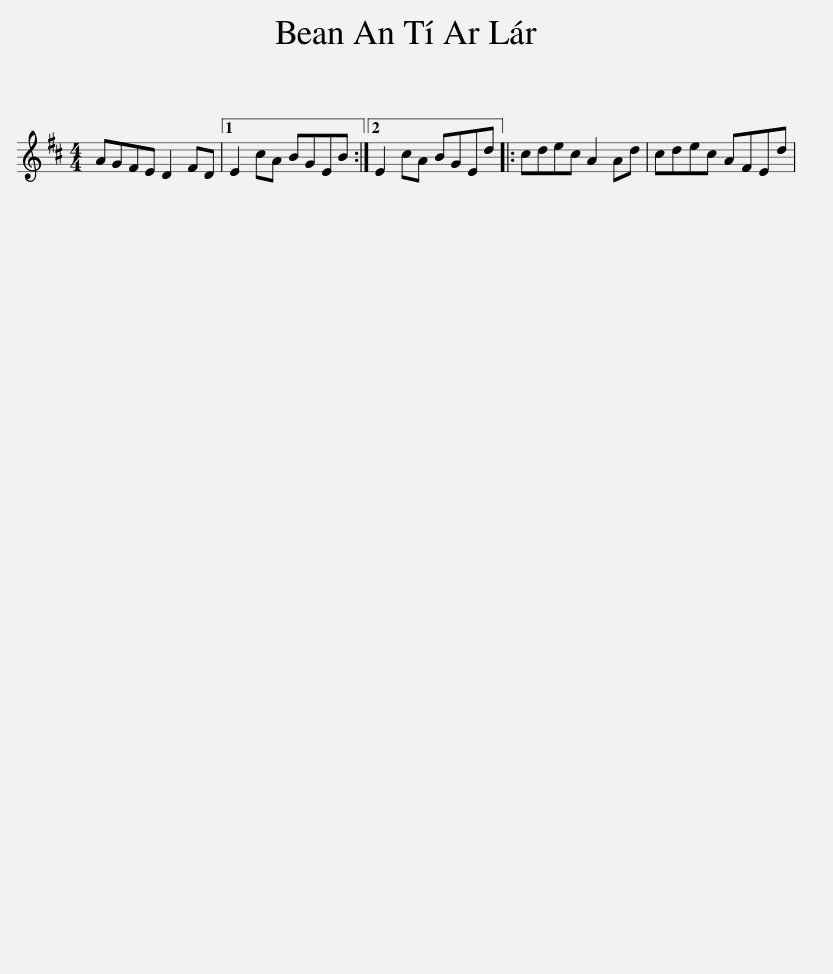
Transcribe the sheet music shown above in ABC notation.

X:1
L:1/8
M:4/4
I:linebreak $
K:D
V:1 treble
V:1
 AGFE D2 FD |1 E2 cA BGEB :|2 E2 cA BGEd |: cdec A2 Ad | cdec AFEd | %5
